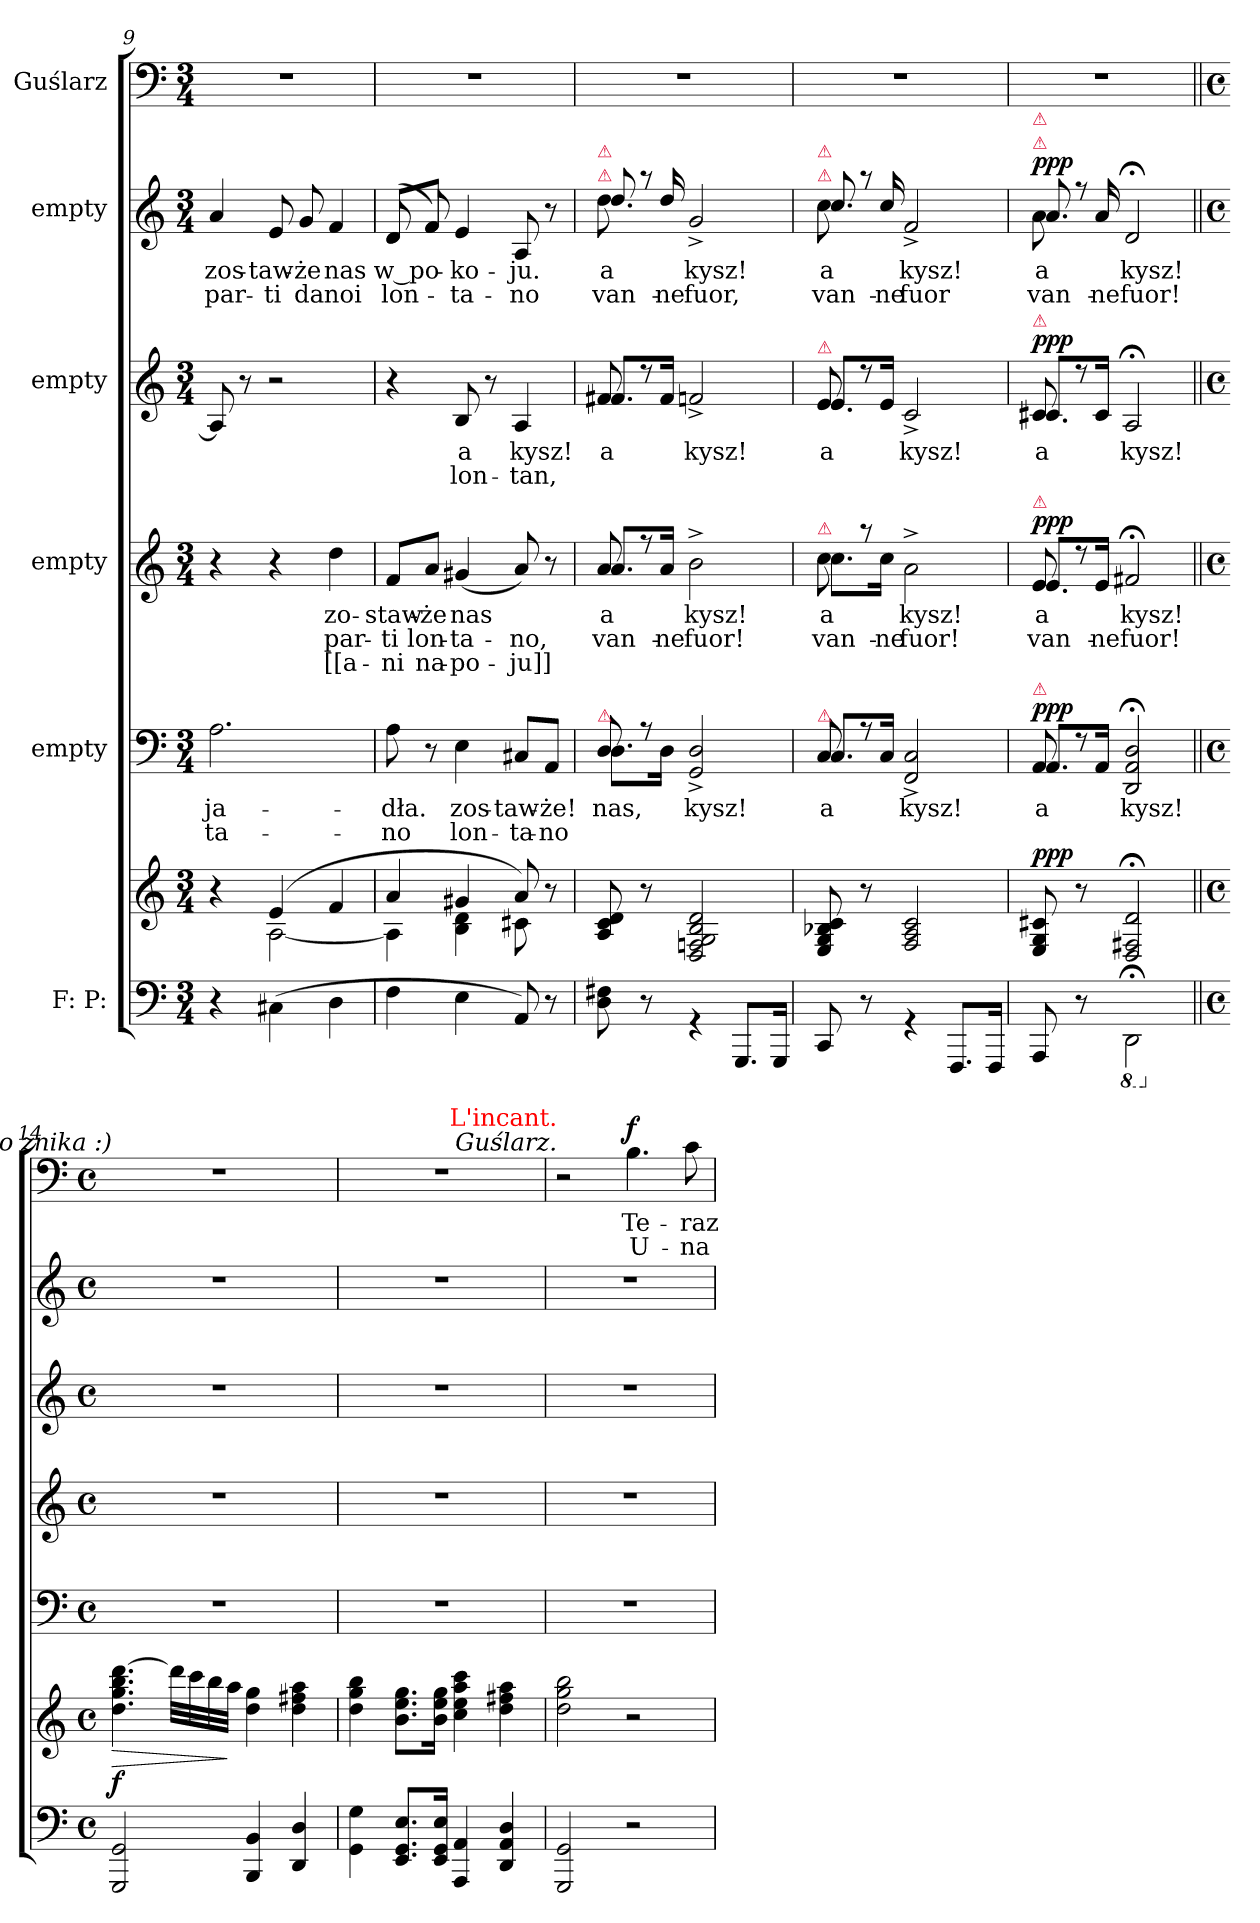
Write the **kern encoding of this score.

**kern	**kern	**dynam	**kern	**text	**text	**dynam	**kern	**text	**text	**text	**dynam	**kern	**text	**text	**dynam	**kern	**text	**text	**dynam	**kern	**text	**text	**dynam
*part6	*part6	*part6	*part5	*part5	*part5	*part5	*part4	*part4	*part4	*part4	*part4	*part3	*part3	*part3	*part3	*part2	*part2	*part2	*part2	*part1	*part1	*part1	*part1
*staff7	*staff6	*staff6/7	*staff5	*staff5	*staff5	*staff5	*staff4	*staff4	*staff4	*staff4	*staff4	*staff3	*staff3	*staff3	*staff3	*staff2	*staff2	*staff2	*staff2	*staff1	*staff1	*staff1	*staff1
*I"F: P:	*	*	*I"empty	*	*	*	*I"empty	*	*	*	*	*I"empty	*	*	*	*I"empty	*	*	*	*I"Guślarz	*	*	*
*clefF4	*clefG2	*	*clefF4	*	*	*	*clefG2	*	*	*	*	*clefG2	*	*	*	*clefG2	*	*	*	*clefF4	*	*	*
*	*	*	*	*	*	*	*ITrd8c12	*	*	*	*	*	*	*	*	*	*	*	*	*	*	*	*
*k[]	*k[]	*	*k[]	*	*	*	*k[]	*	*	*	*	*k[]	*	*	*	*k[]	*	*	*	*k[]	*	*	*
*M3/4	*M3/4	*	*M3/4	*	*	*	*M3/4	*	*	*	*	*M3/4	*	*	*	*M3/4	*	*	*	*M3/4	*	*	*
=9	=9	=9	=9	=9	=9	=9	=9	=9	=9	=9	=9	=9	=9	=9	=9	=9	=9	=9	=9	=9	=9	=9	=9
*	*^	*	*	*	*	*	*	*	*	*	*	*	*	*	*	*	*	*	*	*	*	*	*
!	!	!	!	!	!	!LO:LY:color=red	!	!	!	!	!	!	!	!	!	!	!	!	!LO:LY:color=red	!	!	!	!	!
4r	4r	4ryy	.	2.A\	ja-	-ta-	.	4r	.	.	.	.	8A/]	.	.	.	4a/	zos-	par-	.	2.r	.	.	.
.	.	.	.	.	.	.	.	.	.	.	.	.	8r	.	.	.	.	.	.	.	.	.	.	.
!	!	!	!	!	!	!	!	!	!	!	!	!	!	!	!	!	!	!	!LO:LY:color=red	!	!	!	!	!
(4C#X\	(4e/	[2A\	.	.	.	.	.	4r	.	.	.	.	2r	.	.	.	8e/	-taw-	-ti	.	.	.	.	.
!	!	!	!	!	!	!	!	!	!	!	!	!	!	!	!	!	!	!	!LO:LY:color=red	!	!	!	!	!
.	.	.	.	.	.	.	.	.	.	.	.	.	.	.	.	.	8g/	-że	da	.	.	.	.	.
!	!	!	!	!	!	!	!	!	!	!LO:LY:color=red	!	!	!	!	!	!	!	!	!LO:LY:color=red	!	!	!	!	!
4D\	4f/	.	.	.	.	.	.	4d\	zo-	par-	[[a-	.	.	.	.	.	4f/	nas	noi	.	.	.	.	.
=10	=10	=10	=10	=10	=10	=10	=10	=10	=10	=10	=10	=10	=10	=10	=10	=10	=10	=10	=10	=10	=10	=10	=10	=10
!	!	!	!	!	!	!	!	!	!	!	!	!	!	!	!	!	!LO:TX:a:color=crimson:t=⚠	!	!	!	!	!	!	!
!	!	!	!	!	!	!LO:LY:color=red	!	!	!	!LO:LY:color=red	!	!	!	!	!	!	!	!	!LO:LY:color=red	!	!	!	!	!
*	*	*	*	*	*	*	*	*	*	*	*	*	*	*	*	*	*^	*	*	*	*	*	*	*
4F\	4a/	4A\]	.	8A\	-dła.	-no	.	8F/L	-staw-	-ti	-ni	.	4r	.	.	.	(<8d/	8d/L	w_po-	lon-	.	2.r	.	.	.
!	!	!	!	!	!	!	!	!	!	!LO:LY:color=red	!	!	!	!	!	!	!	!	!	!	!	!	!	!	!
.	.	.	.	8r	.	.	.	8A/J	-że	lon-	na-	.	.	.	.	.	8f/)	8f/J	.	.	.	.	.	.	.
!	!	!	!	!	!	!LO:LY:color=red	!	!	!	!LO:LY:color=red	!	!	!	!	!LO:LY:color=red	!	!	!	!	!LO:LY:color=red	!	!	!	!	!
4E\	4g#X/	4B\ 4d\	.	4E\	zos-	lon-	.	(4G#X/	nas	-ta-	-po-	.	8B/	a	lon-	.	4e/	2ryy	-ko-	-ta-	.	.	.	.	.
.	.	.	.	.	.	.	.	.	.	.	.	.	8r	.	.	.	.	.	.	.	.	.	.	.	.
!	!	!	!	!	!	!LO:LY:color=red	!	!	!	!LO:LY:color=red	!	!	!	!	!LO:LY:color=red	!	!	!	!	!LO:LY:color=red	!	!	!	!	!
8AA/)	8a/)	8c#X\	.	8C#X/L	-taw-	-ta-	.	8A/)	.	-no,	-ju]]	.	4A/	kysz!	-tan,	.	8A/	.	-ju.	-no	.	.	.	.	.
!	!	!	!	!	!	!LO:LY:color=red	!	!	!	!	!	!	!	!	!	!	!	!	!	!	!	!	!	!	!
8r	8r	8ryy	.	8AA/J	-że!	-no	.	8r	.	.	.	.	.	.	.	.	8r	.	.	.	.	.	.	.	.
=11	=11	=11	=11	=11	=11	=11	=11	=11	=11	=11	=11	=11	=11	=11	=11	=11	=11	=11	=11	=11	=11	=11	=11	=11	=11
*	*	*	*	*^	*	*	*	*	*	*	*	*	*	*	*	*	*	*	*	*	*	*	*	*	*
!	!	!	!	!	!	!	!	!	!	!	!	!	!	!	!	!	!	!LO:TX:a:color=crimson:t=⚠	!	!	!	!	!	!	!	!
!	!	!	!	!	!	!	!	!	!	!	!	!	!	!	!	!	!	!LO:TX:a:color=crimson:t=⚠	!	!	!	!	!	!	!	!
!	!	!	!	!	!	!	!	!	!	!	!	!	!	!LO:TX:a:color=crimson:t=⚠	!	!	!	!	!	!	!	!	!	!	!	!
!	!	!	!	!	!	!	!	!	!LO:TX:a:color=crimson:t=⚠	!	!	!	!	!	!	!	!	!	!	!	!	!	!	!	!	!
!	!	!	!	!LO:TX:a:color=crimson:t=⚠	!	!	!	!	!	!	!	!	!	!	!	!	!	!	!	!	!	!	!	!	!	!
!	!	!	!	!	!	!	!	!	!	!	!LO:LY:color=red	!	!	!	!	!	!	!	!	!	!LO:LY:color=red	!	!	!	!	!
*	*v	*v	*	*	*	*	*	*	*^	*	*	*	*	*^	*	*	*	*	*	*	*	*	*	*	*	*
8D\ 8F#X\	8A/ 8c/ 8d/	.	8D/	8.D\L	nas,	.	.	8A/	8.A/L	a	van-	.	.	8f#X/	8.f#X/L	a	.	.	8dd\	8.dd/	a	van-	.	2.r	.	.	.
8r	8r	.	8r	.	.	.	.	8r	.	.	.	.	.	8r	.	.	.	.	8r	.	.	.	.	.	.	.	.
!	!	!	!	!	!	!	!	!	!	!	!LO:LY:color=red	!	!	!	!	!	!	!	!	!	!	!LO:LY:color=red	!	!	!	!	!
.	.	.	.	16Di\Jk	.	.	.	.	16Ai/Jk	.	-ne	.	.	.	16f#i/Jk	.	.	.	.	16ddi/	.	-ne	.	.	.	.	.
!	!	!	!	!	!	!	!	!	!	!	!LO:LY:color=red	!	!	!	!	!	!	!	!	!	!	!LO:LY:color=red	!	!	!	!	!
4rGG	2D/ 2Fn/ 2G/ 2B/ 2d/	.	2GG^>/ 2D^>/	2ryy	kysz!	.	.	2B^\	2ryy	kysz!	fuor!	.	.	2fn^>/	2ryy	kysz!	.	.	2g^>/	2ryy	kysz!	fuor,	.	.	.	.	.
8.GGG/L	.	.	.	.	.	.	.	.	.	.	.	.	.	.	.	.	.	.	.	.	.	.	.	.	.	.	.
16GGG/Jk	.	.	.	.	.	.	.	.	.	.	.	.	.	.	.	.	.	.	.	.	.	.	.	.	.	.	.
=12	=12	=12	=12	=12	=12	=12	=12	=12	=12	=12	=12	=12	=12	=12	=12	=12	=12	=12	=12	=12	=12	=12	=12	=12	=12	=12	=12
!	!	!	!	!	!	!	!	!	!	!	!	!	!	!	!	!	!	!	!LO:TX:a:color=crimson:t=⚠	!	!	!	!	!	!	!	!
!	!	!	!	!	!	!	!	!	!	!	!	!	!	!	!	!	!	!	!LO:TX:a:color=crimson:t=⚠	!	!	!	!	!	!	!	!
!	!	!	!	!	!	!	!	!	!	!	!	!	!	!LO:TX:a:color=crimson:t=⚠	!	!	!	!	!	!	!	!	!	!	!	!	!
!	!	!	!	!	!	!	!	!LO:TX:a:color=crimson:t=⚠	!	!	!	!	!	!	!	!	!	!	!	!	!	!	!	!	!	!	!
!	!	!	!LO:TX:a:color=crimson:t=⚠	!	!	!	!	!	!	!	!	!	!	!	!	!	!	!	!	!	!	!	!	!	!	!	!
!	!	!	!	!	!	!	!	!	!	!	!LO:LY:color=red	!	!	!	!	!	!	!	!	!	!	!LO:LY:color=red	!	!	!	!	!
8CC/	8E/ 8G/ 8B-X/ 8c/	.	8C/	8.C/L	a	.	.	8c\	8.c\L	a	van-	.	.	8e/	8.e/L	a	.	.	8cc\	8.cc/	a	van-	.	2.r	.	.	.
8r	8r	.	8r	.	.	.	.	8r	.	.	.	.	.	8r	.	.	.	.	8r	.	.	.	.	.	.	.	.
!	!	!	!	!	!	!	!	!	!	!	!LO:LY:color=red	!	!	!	!	!	!	!	!	!	!	!LO:LY:color=red	!	!	!	!	!
.	.	.	.	16Ci/Jk	.	.	.	.	16ci\Jk	.	-ne	.	.	.	16ei/Jk	.	.	.	.	16cci/	.	-ne	.	.	.	.	.
!	!	!	!	!	!	!	!	!	!	!	!LO:LY:color=red	!	!	!	!	!	!	!	!	!	!	!LO:LY:color=red	!	!	!	!	!
4rGG	2F/ 2A/ 2c/	.	2FF^>/ 2C^>/	2ryy	kysz!	.	.	2A^\	2ryy	kysz!	fuor!	.	.	2c^>/	2ryy	kysz!	.	.	2f^>/	2ryy	kysz!	fuor	.	.	.	.	.
8.FFF/L	.	.	.	.	.	.	.	.	.	.	.	.	.	.	.	.	.	.	.	.	.	.	.	.	.	.	.
16FFF/Jk	.	.	.	.	.	.	.	.	.	.	.	.	.	.	.	.	.	.	.	.	.	.	.	.	.	.	.
=13	=13	=13	=13	=13	=13	=13	=13	=13	=13	=13	=13	=13	=13	=13	=13	=13	=13	=13	=13	=13	=13	=13	=13	=13	=13	=13	=13
!	!	!	!	!	!	!	!	!	!	!	!	!	!	!	!	!	!	!	!LO:TX:a:color=crimson:t=⚠	!	!	!	!	!	!	!	!
!	!	!	!	!	!	!	!	!	!	!	!	!	!	!	!	!	!	!	!LO:TX:a:color=crimson:t=⚠	!	!	!	!	!	!	!	!
!	!	!	!	!	!	!	!	!	!	!	!	!	!	!LO:TX:a:color=crimson:t=⚠	!	!	!	!	!	!	!	!	!	!	!	!	!
!	!	!	!	!	!	!	!	!LO:TX:a:color=crimson:t=⚠	!	!	!	!	!	!	!	!	!	!	!	!	!	!	!	!	!	!	!
!	!	!	!LO:TX:a:color=crimson:t=⚠	!	!	!	!	!	!	!	!	!	!	!	!	!	!	!	!	!	!	!	!	!	!	!	!
!	!	!LO:DY:a	!	!	!	!	!LO:DY:a	!	!	!	!LO:LY:color=red	!	!LO:DY:a	!	!	!	!	!LO:DY:a	!	!	!	!LO:LY:color=red	!LO:DY:a	!	!	!	!
8AAA/	8E/ 8G/ 8c#X/	ppp	8AA/	8.AA/L	a	.	ppp	8E/	8.E/L	a	van-	.	ppp	8c#X/	8.c#X/L	a	.	ppp	8a\	8.a/	a	van-	ppp	2.r	.	.	.
8r	8r	.	8r	.	.	.	.	8r	.	.	.	.	.	8r	.	.	.	.	8r	.	.	.	.	.	.	.	.
!	!	!	!	!	!	!	!	!	!	!	!LO:LY:color=red	!	!	!	!	!	!	!	!	!	!	!LO:LY:color=red	!	!	!	!	!
.	.	.	.	16AAi/Jk	.	.	.	.	16Ei/Jk	.	-ne	.	.	.	16c#i/Jk	.	.	.	.	16ai/	.	-ne	.	.	.	.	.
*8ba	*	*	*	*	*	*	*	*	*	*	*	*	*	*	*	*	*	*	*	*	*	*	*	*	*	*	*
!	!	!	!	!	!	!	!	!	!	!	!LO:LY:color=red	!	!	!	!	!	!	!	!	!	!	!LO:LY:color=red	!	!	!	!	!
2DDD;\	2D;</ 2F#X;</ 2d;</	.	2DD;</ 2AA;</ 2D;</	2ryy	kysz!	.	.	2F#X;</	2ryy	kysz!	fuor!	.	.	2A;</	2ryy	kysz!	.	.	2d;</	2ryy	kysz!	fuor!	.	.	.	.	.
*	*	*	*v	*v	*	*	*	*	*	*	*	*	*	*v	*v	*	*	*	*v	*v	*	*	*	*	*	*	*
*	*	*	*	*	*	*	*v	*v	*	*	*	*	*	*	*	*	*	*	*	*	*	*	*	*
=14||	=14||	=14||	=14||	=14||	=14||	=14||	=14||	=14||	=14||	=14||	=14||	=14||	=14||	=14||	=14||	=14||	=14||	=14||	=14||	=14||	=14||	=14||	=14||
*M4/4	*M4/4	*	*M4/4	*	*	*	*M4/4	*	*	*	*	*M4/4	*	*	*	*M4/4	*	*	*	*M4/4	*	*	*
*met(c)	*met(c)	*	*met(c)	*	*	*	*met(c)	*	*	*	*	*met(c)	*	*	*	*met(c)	*	*	*	*met(c)	*	*	*
*X8ba	*	*	*	*	*	*	*	*	*	*	*	*	*	*	*	*	*	*	*	*	*	*	*
*	*	*	*^	*	*	*	*^	*	*	*	*	*^	*	*	*	*^	*	*	*	*	*	*	*
!	!	!	!	!	!	!	!	!	!	!	!	!	!	!	!	!	!	!	!	!	!	!	!	!LO:TX:a:i:rj:t=(&colon; Widmo znika &colon;)	!	!	!
!	!	!	!LO:TX:a:Bi:t=Maestoso.	!	!	!	!	!	!	!	!	!	!	!	!	!	!	!	!	!	!	!	!	!	!	!	!
!	!	!LO:HP:b	!	!	!	!	!	!	!	!	!	!	!	!	!	!	!	!	!	!	!	!	!	!	!	!	!
*	*	*	*v	*v	*	*	*	*	*	*	*	*	*	*v	*v	*	*	*	*v	*v	*	*	*	*	*	*	*
*	*	*	*	*	*	*	*v	*v	*	*	*	*	*	*	*	*	*	*	*	*	*	*	*	*
2GGG/ 2GG/	4.dd\ 4.gg\ 4.bb\ [4.ddd\	> f	1r	.	.	.	1r	.	.	.	.	1r	.	.	.	1r	.	.	.	1r	.	.	.
.	32ddd\LLL]	.	.	.	.	.	.	.	.	.	.	.	.	.	.	.	.	.	.	.	.	.	.
.	32ccc\	.	.	.	.	.	.	.	.	.	.	.	.	.	.	.	.	.	.	.	.	.	.
.	32bb\	.	.	.	.	.	.	.	.	.	.	.	.	.	.	.	.	.	.	.	.	.	.
.	32aa\JJJ	]	.	.	.	.	.	.	.	.	.	.	.	.	.	.	.	.	.	.	.	.	.
4BBB/ 4BB/	4dd\ 4gg\	.	.	.	.	.	.	.	.	.	.	.	.	.	.	.	.	.	.	.	.	.	.
4DD/ 4D/	4dd\ 4ff#X\ 4aa\	.	.	.	.	.	.	.	.	.	.	.	.	.	.	.	.	.	.	.	.	.	.
=15	=15	=15	=15	=15	=15	=15	=15	=15	=15	=15	=15	=15	=15	=15	=15	=15	=15	=15	=15	=15	=15	=15	=15
4GG\ 4G\	4dd\ 4gg\ 4bb\	.	1r	.	.	.	1r	.	.	.	.	1r	.	.	.	1r	.	.	.	1r	.	.	.
8.EE/ 8.GG/ 8.E/L	8.b\ 8.ee\ 8.gg\L	.	.	.	.	.	.	.	.	.	.	.	.	.	.	.	.	.	.	.	.	.	.
16EE/ 16GG/ 16E/Jk	16b\ 16ee\ 16gg\Jk	.	.	.	.	.	.	.	.	.	.	.	.	.	.	.	.	.	.	.	.	.	.
4AAA/ 4AA/	4cc\ 4ee\ 4aa\ 4ccc\	.	.	.	.	.	.	.	.	.	.	.	.	.	.	.	.	.	.	.	.	.	.
4DD/ 4AA/ 4D/	4dd\ 4ff#X\ 4aa\	.	.	.	.	.	.	.	.	.	.	.	.	.	.	.	.	.	.	.	.	.	.
=16	=16	=16	=16	=16	=16	=16	=16	=16	=16	=16	=16	=16	=16	=16	=16	=16	=16	=16	=16	=16	=16	=16	=16
!	!	!	!	!	!	!	!	!	!	!	!	!	!	!	!	!	!	!	!	!LO:TX:a:i:rj:t=Guślarz.	!	!	!
!	!	!	!	!	!	!	!	!	!	!	!	!	!	!	!	!	!	!	!	!LO:TX:a:rj:color=red:t=L'incant.	!	!	!
2GGG/ 2GG/	2dd\ 2gg\ 2bb\	.	1r	.	.	.	1r	.	.	.	.	1r	.	.	.	1r	.	.	.	2r	.	.	.
!	!	!	!	!	!	!	!	!	!	!	!	!	!	!	!	!	!	!	!	!	!	!LO:LY:color=red	!LO:DY:a
2r	2r	.	.	.	.	.	.	.	.	.	.	.	.	.	.	.	.	.	.	4.B\	Te-	U-	f
!	!	!	!	!	!	!	!	!	!	!	!	!	!	!	!	!	!	!	!	!	!	!LO:LY:color=red	!
.	.	.	.	.	.	.	.	.	.	.	.	.	.	.	.	.	.	.	.	8c\	-raz	-na	.
=	=	=	=	=	=	=	=	=	=	=	=	=	=	=	=	=	=	=	=	=	=	=	=
*-	*-	*-	*-	*-	*-	*-	*-	*-	*-	*-	*-	*-	*-	*-	*-	*-	*-	*-	*-	*-	*-	*-	*-
